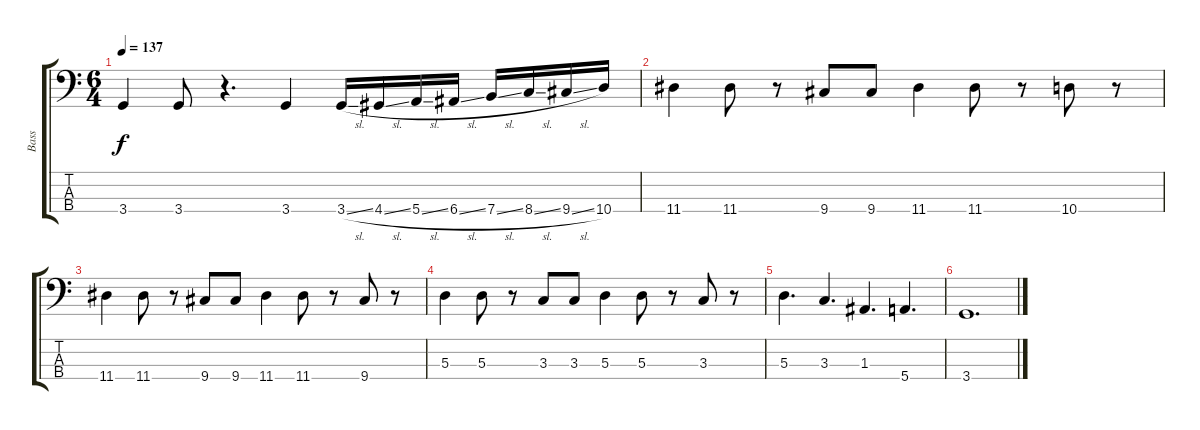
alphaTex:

\track ("Bass" "Bass") {instrument electricbasspick}
\staff {score tabs}
\tuning (G2 D2 A1 E1) {hide}
\ts (6 4)
\tempo 137
\clef f4
\ks c
3.4.4{dy f} 3.4.8 r.4{d} 3.4.4 3.4{sl}.16 4.4{sl}.16 5.4{sl}.16 6.4{sl}.16 7.4{sl}.16 8.4{sl}.16 9.4{sl}.16 10.4.16 |
11.4.4 11.4.8 r.8 9.4.8 9.4.8 11.4.4 11.4.8 r.8 10.4.8 r.8 |
11.4.4 11.4.8 r.8 9.4.8 9.4.8 11.4.4 11.4.8 r.8 9.4.8 r.8 |
5.3.4 5.3.8 r.8 3.3.8 3.3.8 5.3.4 5.3.8 r.8 3.3.8 r.8 |
5.3.4{d} 3.3.4{d} 1.3.4{d} 5.4.4{d} |
3.4.1{d}
